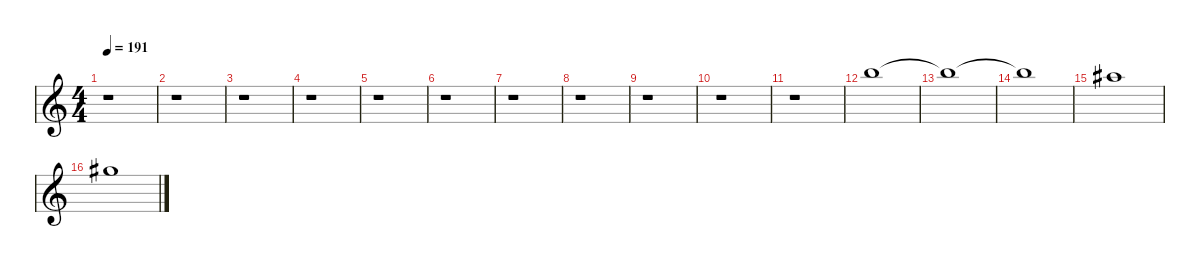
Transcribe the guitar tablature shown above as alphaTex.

\defaultSystemsLayout 4
\hideDynamics
\bracketExtendMode nobrackets
\singleTrackTrackNamePolicy hidden
\multiTrackTrackNamePolicy hidden
\firstSystemTrackNameMode fullname
\firstSystemTrackNameOrientation horizontal
\otherSystemsTrackNameOrientation horizontal
\track ("Nanotron" "vln.") {instrument stringensemble1}
\staff {score}
\tuning (E4 B3 G3 D3 A2 E2 B1)
\ts (4 4)
\tempo 191
\clef g2
\ks c
r.1{dy f beam Down} |
r.1{beam Down} |
r.1{beam Down} |
r.1{beam Down} |
r.1{beam Down} |
r.1{beam Down} |
r.1{beam Down} |
r.1{beam Down} |
r.1{beam Down} |
r.1{beam Down} |
r.1{beam Down} |
19.1.1{beam Down} |
19.1{t}.1{beam Down} |
19.1{t}.1{beam Down} |
18.1{acc #}.1{beam Down} |
16.1{acc #}.1{beam Down}
